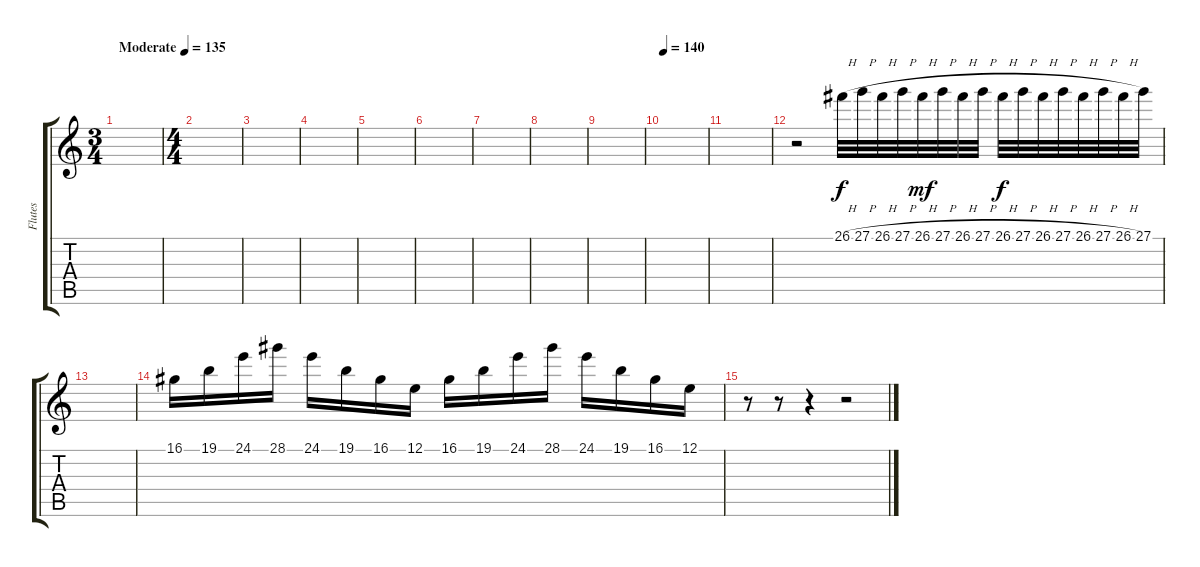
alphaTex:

\track ("Flutes" "Flutes") {instrument flute}
\staff {score tabs}
\tuning (E4 B3 G3 D3 A2 E2) {hide}
\ts (3 4)
\tempo (135 "Moderate")
\clef g2
\ks c
|
\ts (4 4)
|
|
|
|
|
|
|
|
\tempo 140
|
|
r.2 26.1{h}.32 27.1{h}.32 26.1{h}.32 27.1{h}.32 26.1{h}.32{dy mf} 27.1{h}.32 26.1{h}.32 27.1{h}.32 26.1{h}.32{dy f} 27.1{h}.32 26.1{h}.32 27.1{h}.32 26.1{h}.32 27.1{h}.32 26.1{h}.32 27.1.32 |
|
16.1.16{volume 10} 19.1.16 24.1.16 28.1.16 24.1.16 19.1.16 16.1.16 12.1.16 16.1.16 19.1.16 24.1.16 28.1.16 24.1.16 19.1.16 16.1.16 12.1.16 |
r.8 r.8 r.4 r.2
